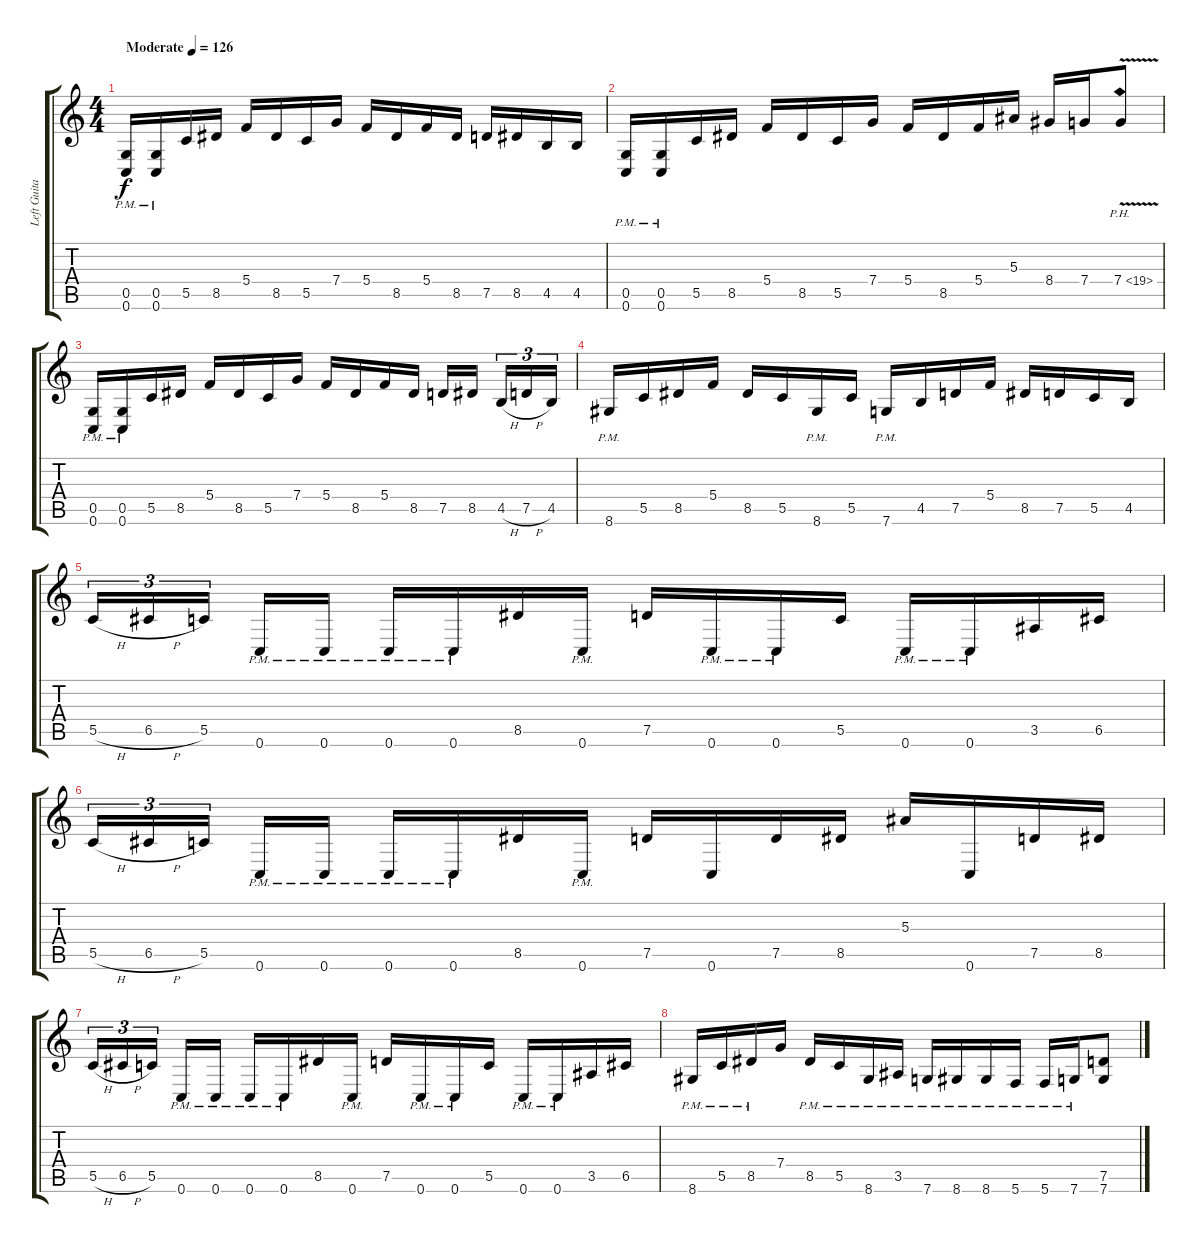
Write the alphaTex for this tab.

\track ("Left Guitar" "Left Guita") {instrument distortionguitar}
\staff {score tabs}
\tuning (D4 A3 F3 C3 G2 C2) {hide}
\ts (4 4)
\tempo (126 "Moderate")
\clef g2
\ks c
(0.5{pm} 0.6{pm}).16{dy f instrument distortionguitar} (0.5{pm} 0.6{pm}).16 5.5.16 8.5.16 5.4.16 8.5.16 5.5.16 7.4.16 5.4.16 8.5.16 5.4.16 8.5.16 7.5.16 8.5.16 4.5.16 4.5.16 |
(0.5{pm} 0.6{pm}).16 (0.5{pm} 0.6{pm}).16 5.5.16 8.5.16 5.4.16 8.5.16 5.5.16 7.4.16 5.4.16 8.5.16 5.4.16 5.3.16 8.4.16 7.4.16 7.4{ph 12 v}.8 |
(0.5{pm} 0.6{pm}).16 (0.5{pm} 0.6{pm}).16 5.5.16 8.5.16 5.4.16 8.5.16 5.5.16 7.4.16 5.4.16 8.5.16 5.4.16 8.5.16 7.5.16 8.5.16{beam splitsecondary} 4.5{h}.16{tu (3 2)} 7.5{h}.16{tu (3 2)} 4.5.16{tu (3 2)} |
8.6{pm}.16 5.5.16 8.5.16 5.4.16 8.5.16 5.5.16 8.6{pm}.16 5.5.16 7.6{pm}.16 4.5.16 7.5.16 5.4.16 8.5.16 7.5.16 5.5.16 4.5.16 |
5.5{h}.16{tu (3 2)} 6.5{h}.16{tu (3 2)} 5.5.16{tu (3 2) beam splitsecondary} 0.6{pm}.16 0.6{pm}.16 0.6{pm}.16 0.6{pm}.16 8.5.16 0.6{pm}.16 7.5.16 0.6{pm}.16 0.6{pm}.16 5.5.16 0.6{pm}.16 0.6{pm}.16 3.5.16 6.5.16 |
5.5{h}.16{tu (3 2)} 6.5{h}.16{tu (3 2)} 5.5.16{tu (3 2) beam splitsecondary} 0.6{pm}.16 0.6{pm}.16 0.6{pm}.16 0.6{pm}.16 8.5.16 0.6{pm}.16 7.5.16 0.6.16 7.5.16 8.5.16 5.3.16 0.6.16 7.5.16 8.5.16 |
5.5{h}.16{tu (3 2)} 6.5{h}.16{tu (3 2)} 5.5.16{tu (3 2) beam splitsecondary} 0.6{pm}.16 0.6{pm}.16 0.6{pm}.16 0.6{pm}.16 8.5.16 0.6{pm}.16 7.5.16 0.6{pm}.16 0.6{pm}.16 5.5.16 0.6{pm}.16 0.6{pm}.16 3.5.16 6.5.16 |
8.6{pm}.16 5.5{pm}.16 8.5{pm}.16 7.4.16 8.5{pm}.16 5.5{pm}.16 8.6{pm}.16 3.5{pm}.16 7.6{pm}.16 8.6{pm}.16 8.6{pm}.16 5.6{pm}.16 5.6{pm}.16 7.6{pm}.16 (7.5 7.6).8
